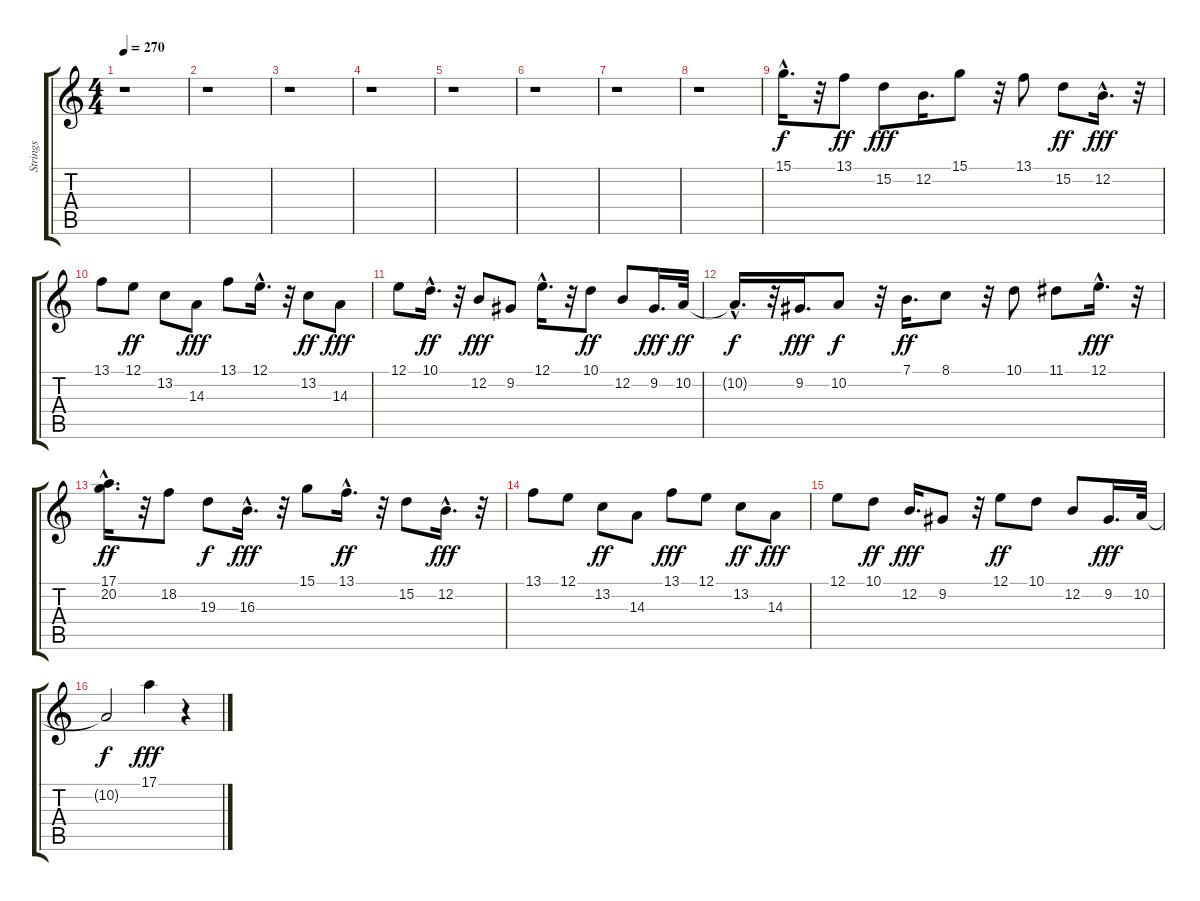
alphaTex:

\track ("Strings" "Strings") {instrument stringensemble1}
\staff {score tabs}
\tuning (E4 B3 G3 D3 A2 E2) {hide}
\ts (4 4)
\tempo 270
\clef g2
\ks c
r.1{dy fff} |
r.1 |
r.1 |
r.1 |
r.1 |
r.1 |
r.1 |
r.1 |
15.1{hac}.16{d dy f} r.32 13.1.8{dy ff} 15.2.8{dy fff} 12.2.16{d} 15.1.8 r.32 13.1.8 15.2.8{dy ff} 12.2{hac}.16{d dy fff} r.32 |
13.1.8 12.1.8{dy ff} 13.2.8 14.3.8{dy fff} 13.1.8 12.1{hac}.16{d} r.32 13.2.8{dy ff} 14.3.8{dy fff} |
12.1.8 10.1{hac}.16{d dy ff} r.32 12.2.8{dy fff} 9.2.8 12.1{hac}.16{d} r.32 10.1.8{dy ff} 12.2.8 9.2.16{d dy fff} 10.2.32{dy ff} |
10.2{hac t}.16{d dy f} r.32 9.2.16{d dy fff} 10.2.8{dy f} r.32 7.1.16{d dy ff} 8.1.8 r.32 10.1.8 11.1.8 12.1{hac}.16{d dy fff} r.32 |
(17.1 20.2{hac}).16{d dy ff} r.32 18.2.8 19.3.8{dy f} 16.3{hac}.16{d dy fff} r.32 15.1.8 13.1{hac}.16{d dy ff} r.32 15.2.8 12.2{hac}.16{d dy fff} r.32 |
13.1.8 12.1.8 13.2.8{dy ff} 14.3.8 13.1.8{dy fff} 12.1.8 13.2.8{dy ff} 14.3.8{dy fff} |
12.1.8 10.1.8{dy ff} 12.2.16{d dy fff} 9.2.8 r.32 12.1.8{dy ff} 10.1.8 12.2.8 9.2.16{d dy fff} 10.2.32 |
10.2{t}.2{dy f} 17.1.4{dy fff} r.4
